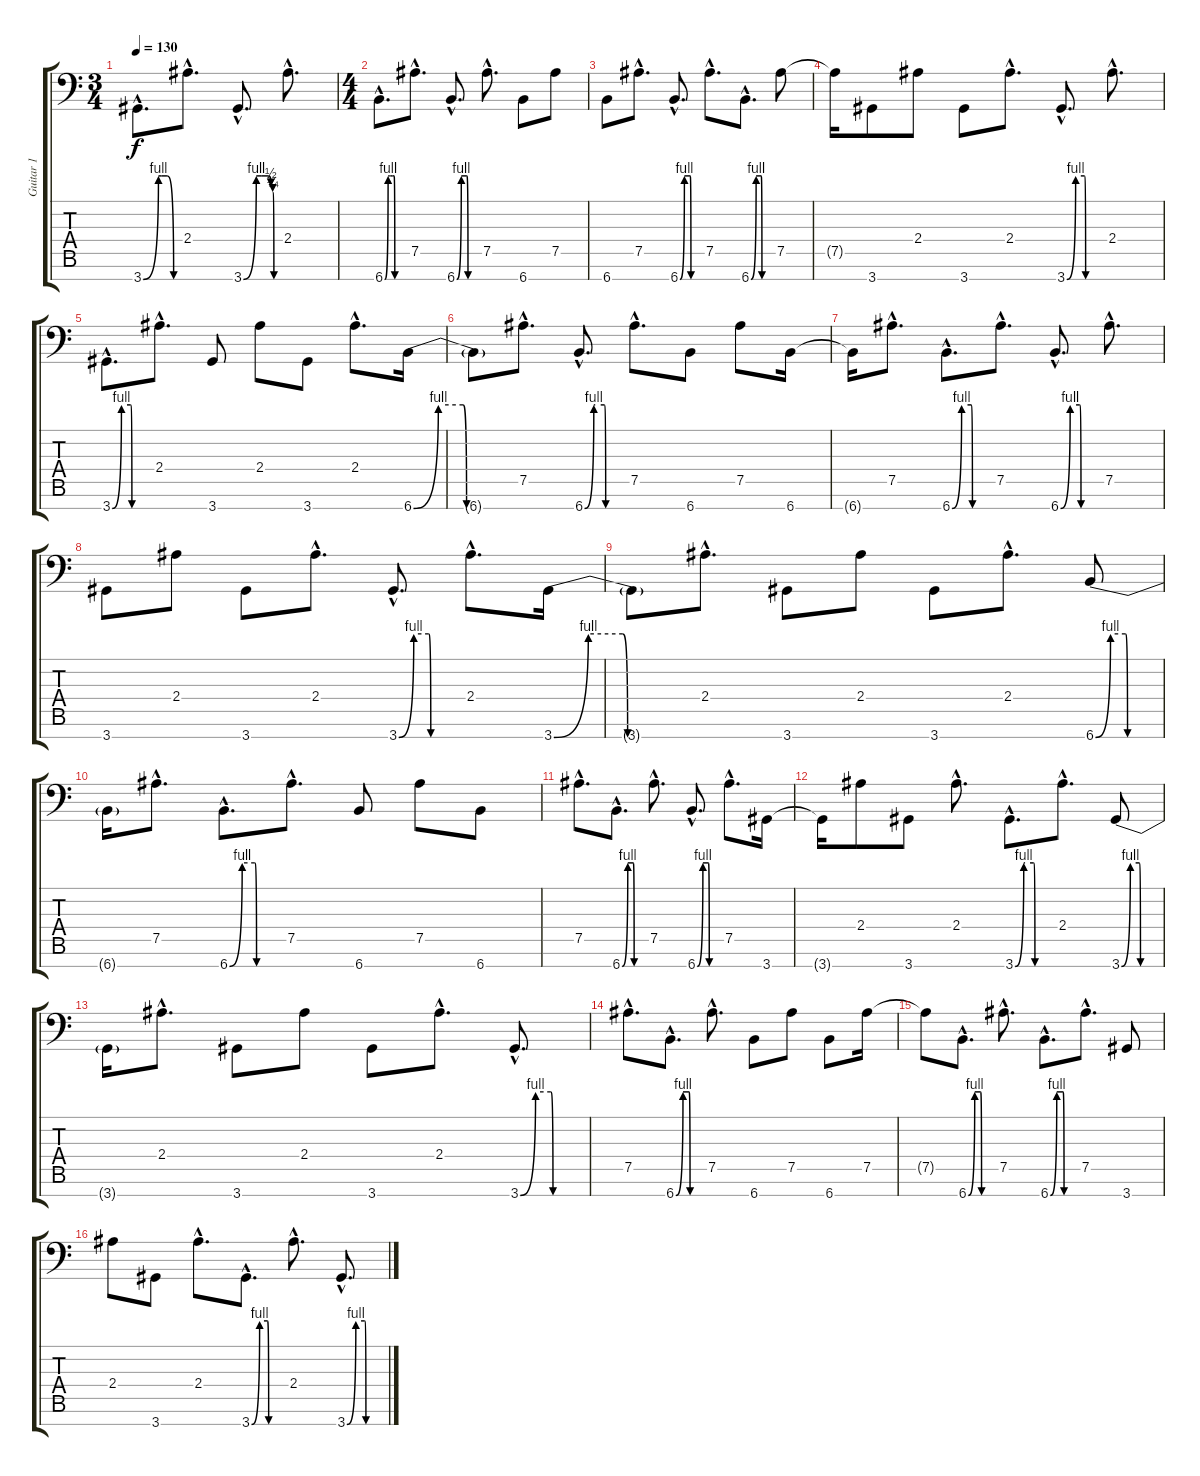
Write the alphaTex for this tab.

\track ("Guitar 1" "Guitar 1") {instrument overdrivenguitar}
\staff {score tabs}
\tuning (Bb3 Gb3 Db3 Ab2 Eb2 Bb1 F1) {hide}
\ts (3 4)
\tempo 130
\clef f4
\ks c
3.7{be (custom 0 0 25 4 30 4 39 4 50 0 60 0) hac}.8{d dy f} 2.4{hac}.8{d} 3.7{be (custom 0 0 21 4 30 4 41 4 45 2 48 1 50 0 60 0) hac}.8{d} 2.4{hac}.8{d} |
\ts (4 4)
6.7{be (custom 0 0 9 4 12 4 16 4 21 4 25 4 27 0 30 0 36 0 41 0 44 0 60 0) hac}.8{d} 7.5{hac}.8{d} 6.7{be (custom 0 0 12 4 27 4 30 0 34 0 60 0) hac}.8{d} 7.5{hac}.8{d} 6.7.8 7.5.8 |
6.7.8 7.5{hac}.8{d} 6.7{be (custom 0 0 12 4 28 4 30 0 60 0) hac}.8{d} 7.5{hac}.8{d} 6.7{be (custom 0 0 14 4 28 4 30 0 60 0) hac}.8{d} 7.5.8 |
7.5{t}.16 3.7.8 2.4.8 3.7.8 2.4{hac}.8{d} 3.7{be (custom 0 0 14 4 28 4 30 0 60 0) hac}.8{d} 2.4{hac}.8{d} |
3.7{be (custom 0 0 14 4 28 4 30 0 60 0) hac}.8{d} 2.4{hac}.8{d} 3.7.8 2.4.8 3.7.8 2.4{hac}.8{d} 6.7{be (custom 0 0 14 4 28 4 30 0 60 0)}.16 |
6.7{t}.8 7.5{hac}.8{d} 6.7{be (custom 0 0 13 4 15 4 28 4 30 0 60 0) hac}.8{d} 7.5{hac}.8{d} 6.7.8 7.5.8 6.7.16 |
6.7{t}.16 7.5{hac}.8{d} 6.7{be (custom 0 0 14 4 28 4 30 0 60 0) hac}.8{d} 7.5{hac}.8{d} 6.7{be (custom 0 0 14 4 28 4 30 0 60 0) hac}.8{d} 7.5{hac}.8{d} |
3.7.8 2.4.8 3.7.8 2.4{hac}.8{d} 3.7{be (custom 0 0 14 4 28 4 30 0 60 0) hac}.8{d} 2.4{hac}.8{d} 3.7{be (custom 0 0 14 4 28 4 30 0 60 0)}.16 |
3.7{t}.8 2.4{hac}.8{d} 3.7.8 2.4.8 3.7.8 2.4{hac}.8{d} 6.7{be (custom 0 0 14 4 28 4 30 0 60 0)}.8 |
6.7{t}.16 7.5{hac}.8{d} 6.7{be (custom 0 0 14 4 28 4 30 0 60 0) hac}.8{d} 7.5{hac}.8{d} 6.7.8 7.5.8 6.7.8 |
7.5{hac}.8{d} 6.7{be (custom 0 0 14 4 28 4 30 0 60 0) hac}.8{d} 7.5{hac}.8{d} 6.7{be (custom 0 0 14 4 28 4 30 0 60 0) hac}.8{d} 7.5{hac}.8{d} 3.7.16 |
3.7{t}.16 2.4.8 3.7.8 2.4{hac}.8{d} 3.7{be (custom 0 0 13 4 15 4 28 4 30 0 60 0) hac}.8{d} 2.4{hac}.8{d} 3.7{be (custom 0 0 14 4 28 4 30 0 60 0)}.8 |
3.7{t}.16 2.4{hac}.8{d} 3.7.8 2.4.8 3.7.8 2.4{hac}.8{d} 3.7{be (custom 0 0 14 4 28 4 30 0 60 0) hac}.8{d} |
7.5{hac}.8{d} 6.7{be (custom 0 0 15 4 28 4 30 0 58 0 60 0) hac}.8{d} 7.5{hac}.8{d} 6.7.8 7.5.8 6.7.8 7.5.16 |
7.5{t}.8 6.7{be (custom 0 0 14 4 27 4 29 0 60 0) hac}.8{d} 7.5{hac}.8{d} 6.7{be (custom 0 0 14 4 28 4 30 0 60 0) hac}.8{d} 7.5{hac}.8{d} 3.7.8 |
2.4.8 3.7.8 2.4{hac}.8{d} 3.7{be (custom 0 0 14 4 28 4 30 0 58 0 60 0) hac}.8{d} 2.4{hac}.8{d} 3.7{be (custom 0 0 14 4 28 4 30 0 60 0) hac}.8{d}
